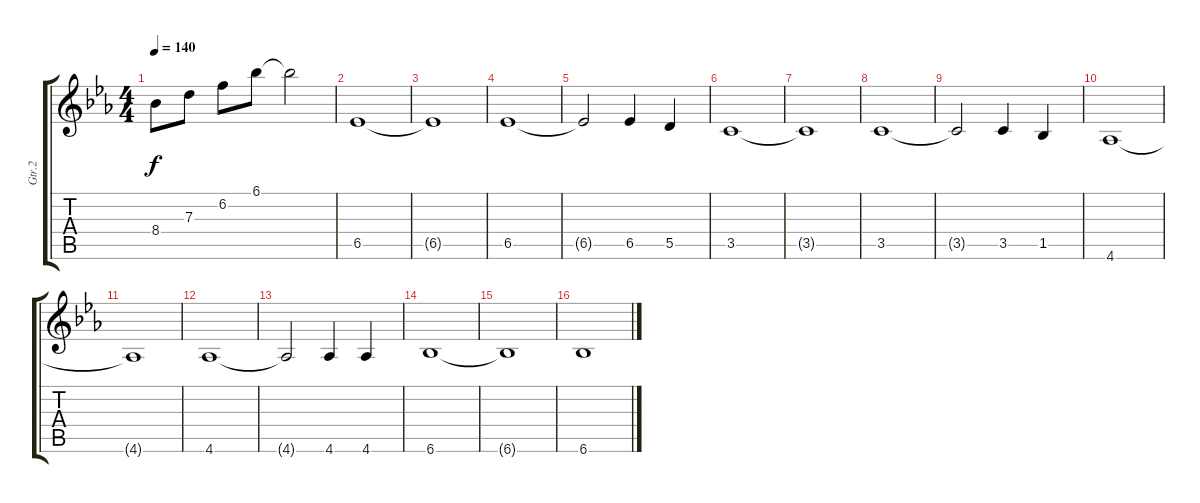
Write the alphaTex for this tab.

\track ("Gtr.2" "Gtr.2") {instrument overdrivenguitar}
\staff {score tabs}
\tuning (E4 B3 G3 D3 A2 E2) {hide}
\ts (4 4)
\tempo 140
\clef g2
\ks eb
8.4.8{dy f} 7.3.8 6.2.8 6.1.8 6.1{t}.2 |
6.5.1{instrument overdrivenguitar} |
6.5{t}.1 |
6.5.1 |
6.5{t}.2 6.5.4 5.5.4 |
3.5.1 |
3.5{t}.1 |
3.5.1 |
3.5{t}.2 3.5.4 1.5.4 |
4.6.1 |
4.6{t}.1 |
4.6.1 |
4.6{t}.2 4.6.4 4.6.4 |
6.6.1 |
6.6{t}.1 |
6.6.1
